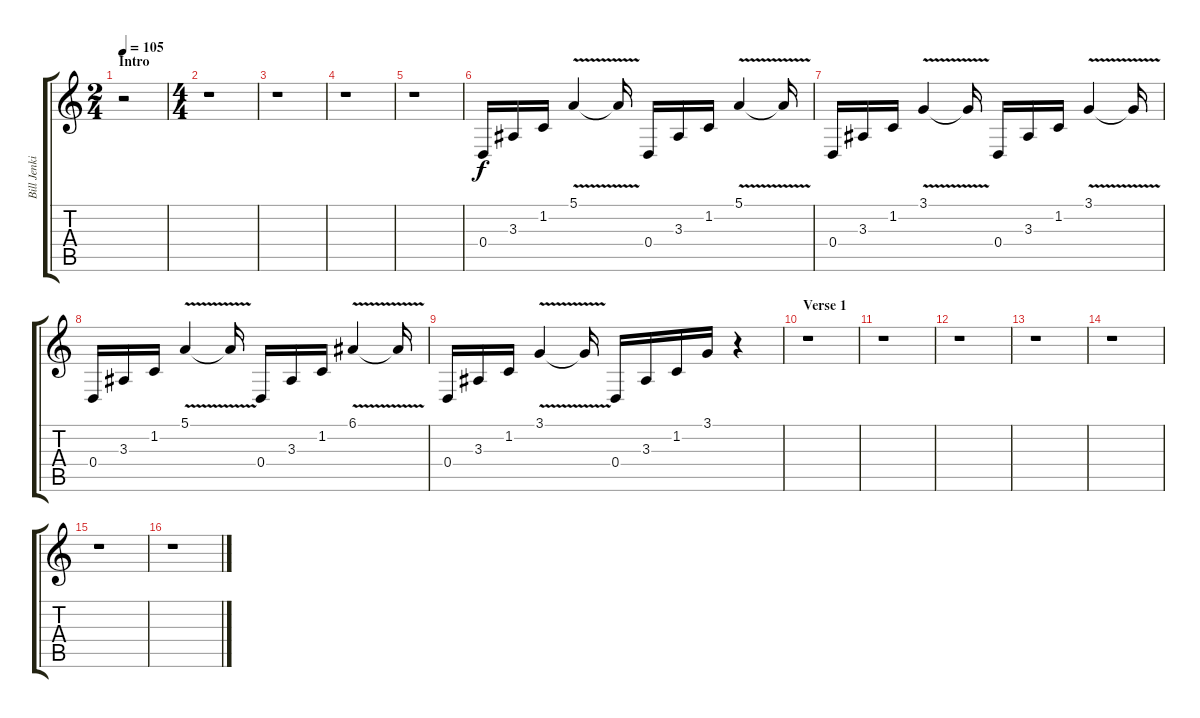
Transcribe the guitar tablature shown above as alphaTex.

\track ("Bill Jenkins [Lead]" "Bill Jenki") {instrument lead2sawtooth}
\staff {score tabs}
\tuning (E4 B3 G3 D3 A2 E2) {hide}
\ts (2 4)
\section ("" "Intro")
\tempo 105
\clef g2
\ks c
r.2{dy f instrument lead2sawtooth} |
\ts (4 4)
r.1 |
r.1 |
r.1 |
r.1 |
0.4.16 3.3.16 1.2.16 5.1{v}.4 5.1{t}.16 0.4.16 3.3.16 1.2.16 5.1{v}.4 5.1{t}.16 |
0.4.16 3.3.16 1.2.16 3.1{v}.4 3.1{t}.16 0.4.16 3.3.16 1.2.16 3.1{v}.4 3.1{t}.16 |
0.4.16 3.3.16 1.2.16 5.1{v}.4 5.1{t}.16 0.4.16 3.3.16 1.2.16 6.1{v}.4 6.1{t}.16 |
0.4.16 3.3.16 1.2.16 3.1{v}.4 3.1{t}.16 0.4.16 3.3.16 1.2.16 3.1.16 r.4 |
\section ("" "Verse 1")
r.1 |
r.1 |
r.1 |
r.1 |
r.1 |
r.1 |
r.1
